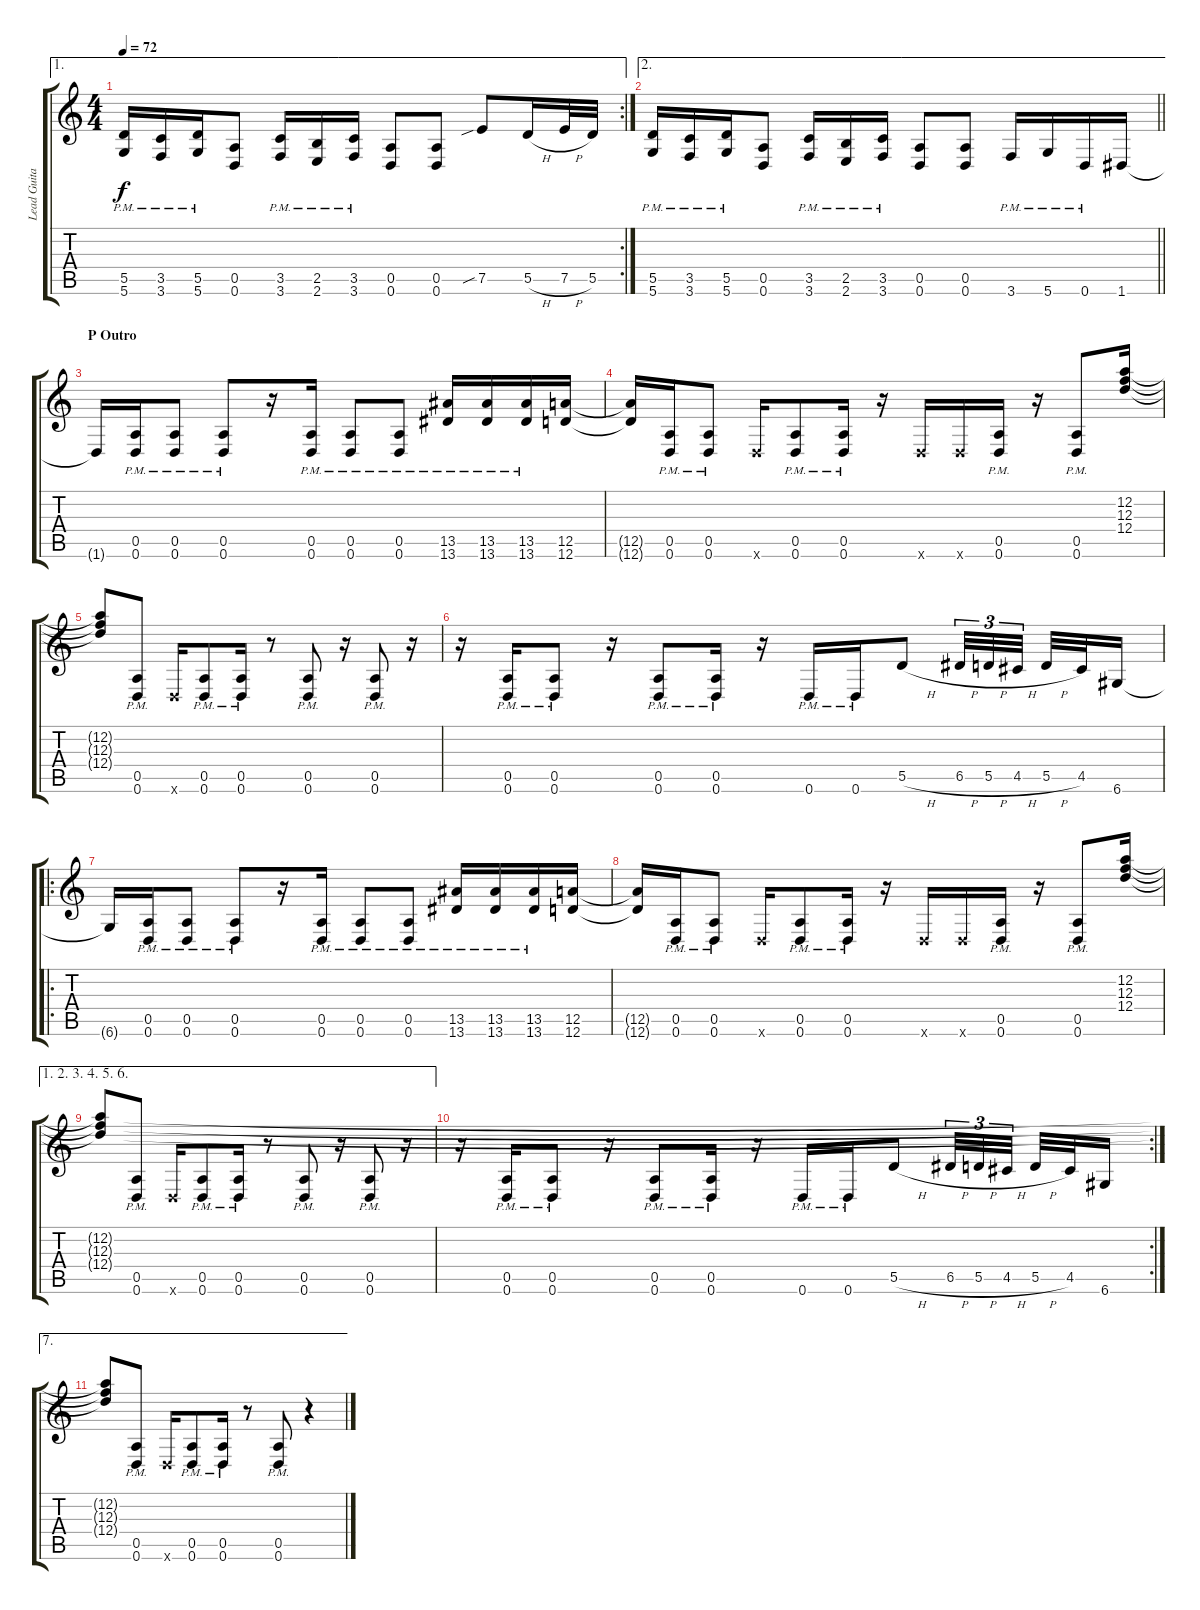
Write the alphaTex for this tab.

\track ("Lead Guitar" "Lead Guita") {instrument overdrivenguitar}
\staff {score tabs}
\tuning (E4 A3 F3 D3 A2 D2) {hide}
\ae 1
\rc 2
\ts (4 4)
\tempo 72
\clef g2
\ks c
(5.5{pm} 5.6{pm}).16{dy f} (3.5{pm} 3.6{pm}).16 (5.5{pm} 5.6{pm}).16 (0.5 0.6).8 (3.5{pm} 3.6{pm}).16 (2.5{pm} 2.6{pm}).16 (3.5{pm} 3.6{pm}).16 (0.5 0.6).8 (0.5 0.6).8 7.5{sib}.8 5.5{h}.16 7.5{h}.32 5.5.32 |
\ae 2
\barLineRight lightlight
(5.5{pm} 5.6{pm}).16{instrument distortionguitar} (3.5{pm} 3.6{pm}).16 (5.5{pm} 5.6{pm}).16 (0.5 0.6).8 (3.5{pm} 3.6{pm}).16 (2.5{pm} 2.6{pm}).16 (3.5{pm} 3.6{pm}).16 (0.5 0.6).8 (0.5 0.6).8 3.6{pm}.16 5.6{pm}.16 0.6{pm}.16 1.6.16 |
\section ("" "P Outro")
1.6{t}.16 (0.5{pm} 0.6{pm}).16 (0.5{pm} 0.6{pm}).8 (0.5{pm} 0.6{pm}).8 r.16 (0.5{pm} 0.6{pm}).16 (0.5{pm} 0.6{pm}).8 (0.5{pm} 0.6{pm}).8 (13.5{pm} 13.6{pm}).16 (13.5{pm} 13.6{pm}).16 (13.5{pm} 13.6{pm}).16 (12.5 12.6).16 |
(12.5{t} 12.6{t}).16 (0.5{pm} 0.6{pm}).16 (0.5{pm} 0.6{pm}).8 0.6{x}.16 (0.5{pm} 0.6{pm}).8 (0.5{pm} 0.6{pm}).16 r.16 0.6{x}.16 0.6{x}.16 (0.5{pm} 0.6{pm}).16 r.16 (0.5{pm} 0.6{pm}).8 (12.2 12.3 12.4).16 |
(12.2{t} 12.3{t} 12.4{t}).8 (0.5{pm} 0.6{pm}).8 0.6{x}.16 (0.5{pm} 0.6{pm}).8 (0.5{pm} 0.6{pm}).16 r.8 (0.5{pm} 0.6{pm}).8 r.16 (0.5{pm} 0.6{pm}).8 r.16 |
r.16 (0.5{pm} 0.6{pm}).16 (0.5{pm} 0.6{pm}).8 r.16 (0.5{pm} 0.6{pm}).8 (0.5{pm} 0.6{pm}).16 r.16 0.6{pm}.16 0.6{pm}.16 5.5{h}.8 6.5{h}.32{tu (3 2)} 5.5{h}.32{tu (3 2)} 4.5{h}.32{tu (3 2) beam splitsecondary} 5.5{h}.32 4.5.32 6.6.16 |
\ro
6.6{t}.16 (0.5{pm} 0.6{pm}).16 (0.5{pm} 0.6{pm}).8 (0.5{pm} 0.6{pm}).8 r.16 (0.5{pm} 0.6{pm}).16 (0.5{pm} 0.6{pm}).8 (0.5{pm} 0.6{pm}).8 (13.5{pm} 13.6{pm}).16 (13.5{pm} 13.6{pm}).16 (13.5{pm} 13.6{pm}).16 (12.5 12.6).16 |
(12.5{t} 12.6{t}).16 (0.5{pm} 0.6{pm}).16 (0.5{pm} 0.6{pm}).8 0.6{x}.16 (0.5{pm} 0.6{pm}).8 (0.5{pm} 0.6{pm}).16 r.16 0.6{x}.16 0.6{x}.16 (0.5{pm} 0.6{pm}).16 r.16 (0.5{pm} 0.6{pm}).8 (12.2 12.3 12.4).16 |
\ae (1 2 3 4 5 6)
(12.2{t} 12.3{t} 12.4{t}).8 (0.5{pm} 0.6{pm}).8 0.6{x}.16 (0.5{pm} 0.6{pm}).8 (0.5{pm} 0.6{pm}).16 r.8 (0.5{pm} 0.6{pm}).8 r.16 (0.5{pm} 0.6{pm}).8 r.16 |
\rc 2
r.16 (0.5{pm} 0.6{pm}).16 (0.5{pm} 0.6{pm}).8 r.16 (0.5{pm} 0.6{pm}).8 (0.5{pm} 0.6{pm}).16 r.16 0.6{pm}.16 0.6{pm}.16 5.5{h}.8 6.5{h}.32{tu (3 2)} 5.5{h}.32{tu (3 2)} 4.5{h}.32{tu (3 2) beam splitsecondary} 5.5{h}.32 4.5.32 6.6.16 |
\ae 7
(12.2{t} 12.3{t} 12.4{t}).8 (0.5{pm} 0.6{pm}).8 0.6{x}.16 (0.5{pm} 0.6{pm}).8 (0.5{pm} 0.6{pm}).16 r.8 (0.5{pm} 0.6{pm}).8 r.4
